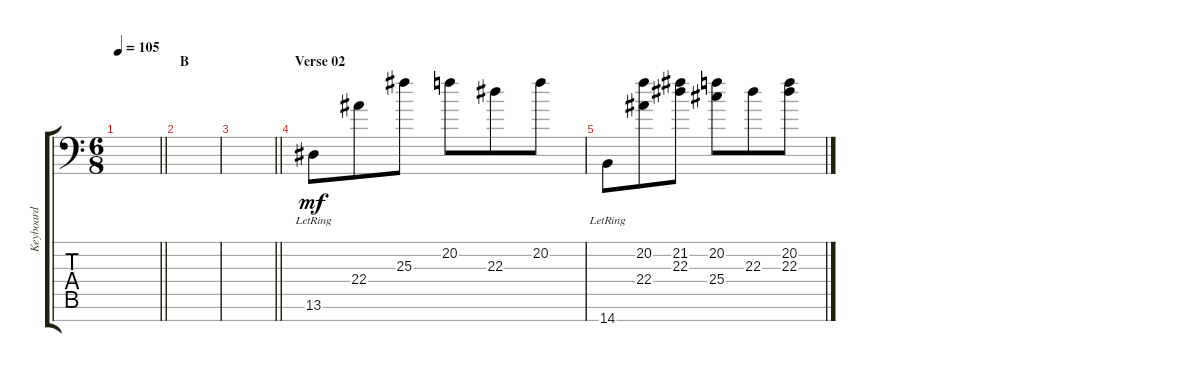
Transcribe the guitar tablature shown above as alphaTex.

\track ("Keyboard" "Keyboard") {instrument acousticgrandpiano}
\staff {score tabs}
\tuning (D4 A3 F3 C3 G2 D2 A1) {hide}
\ts (6 8)
\tempo 105
\clef f4
\barLineRight lightlight
\ks c
|
\section ("" "B")
|
\barLineRight lightlight
|
\section ("" "Verse 02")
13.6{lr}.8{dy mf} 22.4.8 25.3.8 20.2.8 22.3.8 20.2.8 |
14.7{lr}.8 (20.2 22.4).8 (21.2 22.3).8 (20.2 25.4).8 22.3.8 (20.2 22.3).8
